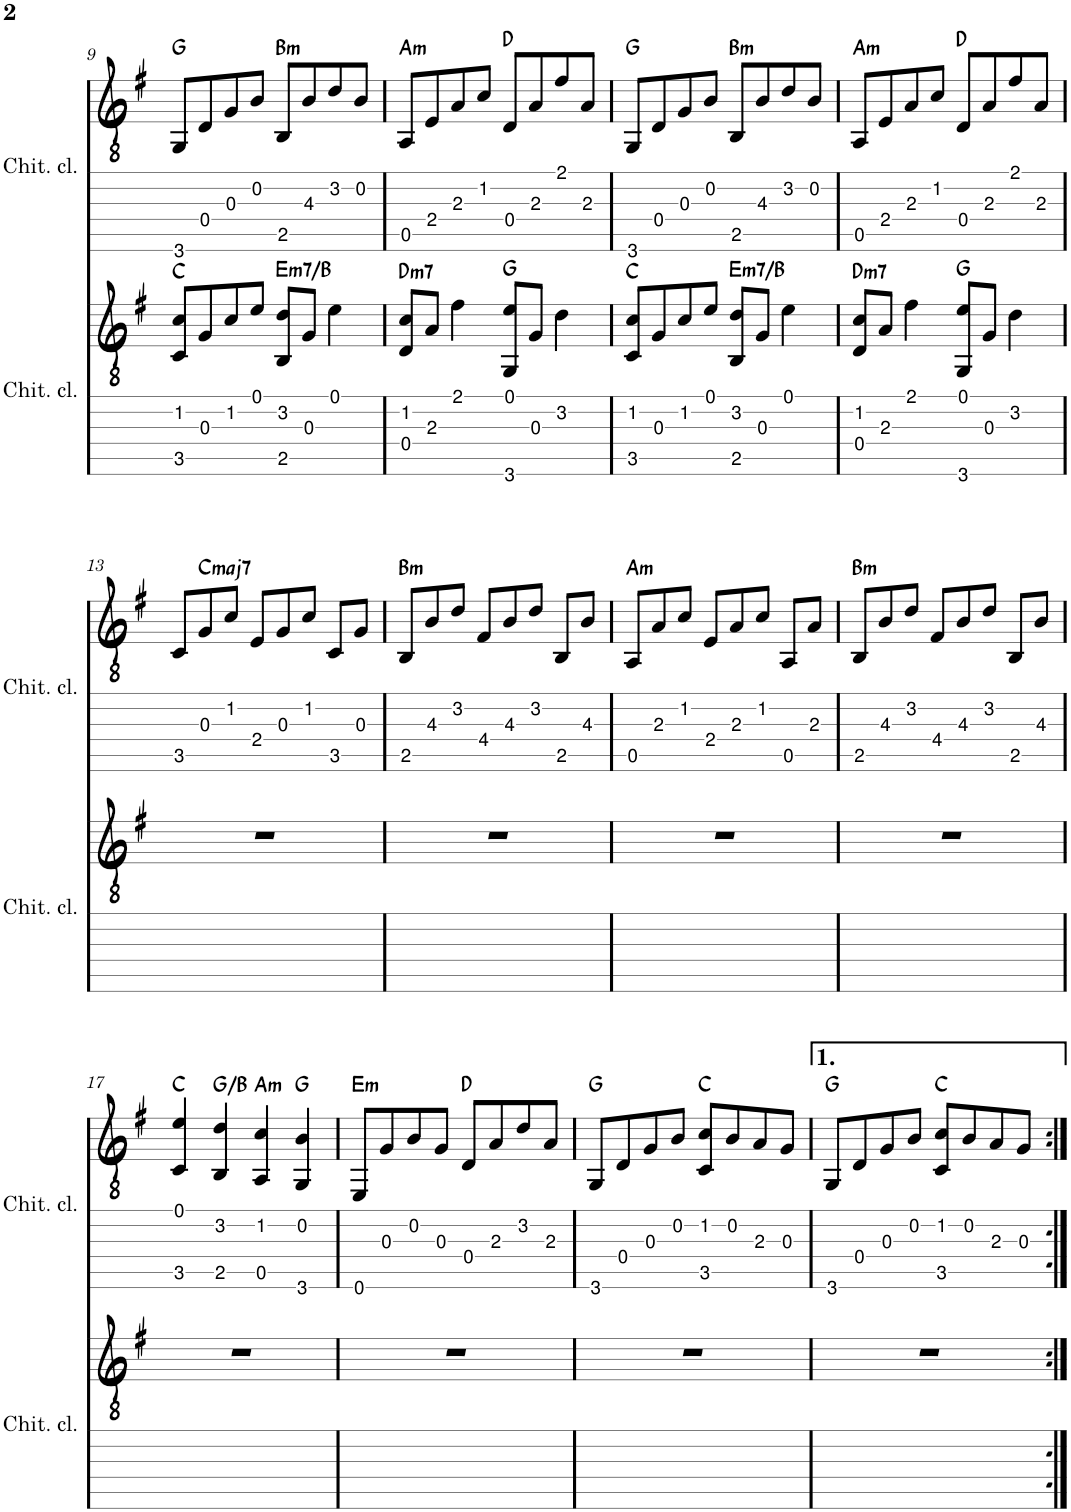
**kern	**kern	**harte	**kern	**kern	**harte
*part2	*part2	*part2	*part1	*part1	*part1
*staff4	*staff3	*	*staff2	*staff1	*
*I"Chitarra classica	*	*	*I"Chitarra acustica	*	*
*I'Chit. cl.	*	*	*	*	*
!!LO:PB:g=z
*	*clefGv2	*	*	*clefGv2	*
*k[f#]	*k[f#]	*	*k[f#]	*k[f#]	*
*M4/4	*M4/4	*	*M4/4	*M4/4	*
=9	=9	=9	=9	=9	=9
8C\ 8c\L	8C/ 8c/L	C:maj	8GGL	8GG/L	G:maj
8GJ	8G/	.	8DJ	8D/	.
8cL	8c/	.	8GL	8G/	.
8eJ	8e/J	.	8BJ	8B/J	.
!	!	!LO:H:kt=m7	!	!	!LO:H:kt=m
8BB\ 8d\L	8BB/ 8d/L	E:min7/5	8BBL	8BB/L	B:min
8GJ	8G/J	.	8BJ	8B/	.
4e	4e\	.	8dL	8d/	.
.	.	.	8BJ	8B/J	.
=10	=10	=10	=10	=10	=10
!	!	!LO:H:kt=m7	!	!	!LO:H:kt=m
8D\ 8c\L	8D/ 8c/L	D:min7	8AAL	8AA/L	A:min
8AJ	8A/J	.	8EJ	8E/	.
4f#	4f#\	.	8AL	8A/	.
.	.	.	8cJ	8c/J	.
8GG\ 8e\L	8GG/ 8e/L	G:maj	8DL	8D/L	D:maj
8GJ	8G/J	.	8AJ	8A/	.
4d	4d\	.	8f#L	8f#/	.
.	.	.	8AJ	8A/J	.
=11	=11	=11	=11	=11	=11
8C\ 8c\L	8C/ 8c/L	C:maj	8GGL	8GG/L	G:maj
8GJ	8G/	.	8DJ	8D/	.
8cL	8c/	.	8GL	8G/	.
8eJ	8e/J	.	8BJ	8B/J	.
!	!	!LO:H:kt=m7	!	!	!LO:H:kt=m
8BB\ 8d\L	8BB/ 8d/L	E:min7/5	8BBL	8BB/L	B:min
8GJ	8G/J	.	8BJ	8B/	.
4e	4e\	.	8dL	8d/	.
.	.	.	8BJ	8B/J	.
=12	=12	=12	=12	=12	=12
!	!	!LO:H:kt=m7	!	!	!LO:H:kt=m
8D\ 8c\L	8D/ 8c/L	D:min7	8AAL	8AA/L	A:min
8AJ	8A/J	.	8EJ	8E/	.
4f#	4f#\	.	8AL	8A/	.
.	.	.	8cJ	8c/J	.
8GG\ 8e\L	8GG/ 8e/L	G:maj	8DL	8D/L	D:maj
8GJ	8G/J	.	8AJ	8A/	.
4d	4d\	.	8f#L	8f#/	.
.	.	.	8AJ	8A/J	.
!!LO:LB:g=z
=13	=13	=13	=13	=13	=13
1r	1r	.	8CL	8C/L	.
!	!	!	!	!	!LO:H:kt=maj7
.	.	.	8GJ	8G/	C:maj7
.	.	.	8cL	8c/J	.
.	.	.	8EJ	8E/L	.
.	.	.	8GL	8G/	.
.	.	.	8cJ	8c/J	.
.	.	.	8CL	8C/L	.
.	.	.	8GJ	8G/J	.
=14	=14	=14	=14	=14	=14
!	!	!	!	!	!LO:H:kt=m
1r	1r	.	8BBL	8BB/L	B:min
.	.	.	8BJ	8B/	.
.	.	.	8dL	8d/J	.
.	.	.	8F#J	8F#/L	.
.	.	.	8BL	8B/	.
.	.	.	8dJ	8d/J	.
.	.	.	8BBL	8BB/L	.
.	.	.	8BJ	8B/J	.
=15	=15	=15	=15	=15	=15
!	!	!	!	!	!LO:H:kt=m
1r	1r	.	8AAL	8AA/L	A:min
.	.	.	8AJ	8A/	.
.	.	.	8cL	8c/J	.
.	.	.	8EJ	8E/L	.
.	.	.	8AL	8A/	.
.	.	.	8cJ	8c/J	.
.	.	.	8AAL	8AA/L	.
.	.	.	8AJ	8A/J	.
=16	=16	=16	=16	=16	=16
!	!	!	!	!	!LO:H:kt=m
1r	1r	.	8BBL	8BB/L	B:min
.	.	.	8BJ	8B/	.
.	.	.	8dL	8d/J	.
.	.	.	8F#J	8F#/L	.
.	.	.	8BL	8B/	.
.	.	.	8dJ	8d/J	.
.	.	.	8BBL	8BB/L	.
.	.	.	8BJ	8B/J	.
!!LO:LB:g=z
=17	=17	=17	=17	=17	=17
1r	1r	.	4C 4e	4C/ 4e/	C:maj
.	.	.	4BB 4d	4BB/ 4d/	G:maj/3
!	!	!	!	!	!LO:H:kt=m
.	.	.	4AA 4c	4AA/ 4c/	A:min
.	.	.	4GG 4B	4GG/ 4B/	G:maj
=18	=18	=18	=18	=18	=18
!	!	!	!	!	!LO:H:kt=m
1r	1r	.	8EEL	8EE/L	E:min
.	.	.	8GJ	8G/	.
.	.	.	8BL	8B/	.
.	.	.	8GJ	8G/J	.
.	.	.	8DL	8D/L	D:maj
.	.	.	8AJ	8A/	.
.	.	.	8dL	8d/	.
.	.	.	8AJ	8A/J	.
=19	=19	=19	=19	=19	=19
1r	1r	.	8GGL	8GG/L	G:maj
.	.	.	8DJ	8D/	.
.	.	.	8GL	8G/	.
.	.	.	8BJ	8B/J	.
.	.	.	8C\ 8c\L	8C/ 8c/L	C:maj
.	.	.	8BJ	8B/	.
.	.	.	8AL	8A/	.
.	.	.	8GJ	8G/J	.
=20	=20	=20	=20	=20	=20
1r	1r	.	8GGL	8GG/L	G:maj
.	.	.	8DJ	8D/	.
.	.	.	8GL	8G/	.
.	.	.	8BJ	8B/J	.
.	.	.	8C\ 8c\L	8C/ 8c/L	C:maj
.	.	.	8BJ	8B/	.
.	.	.	8AL	8A/	.
.	.	.	8GJ	8G/J	.
=:|!	=:|!	=:|!	=:|!	=:|!	=:|!
*-	*-	*-	*-	*-	*-
